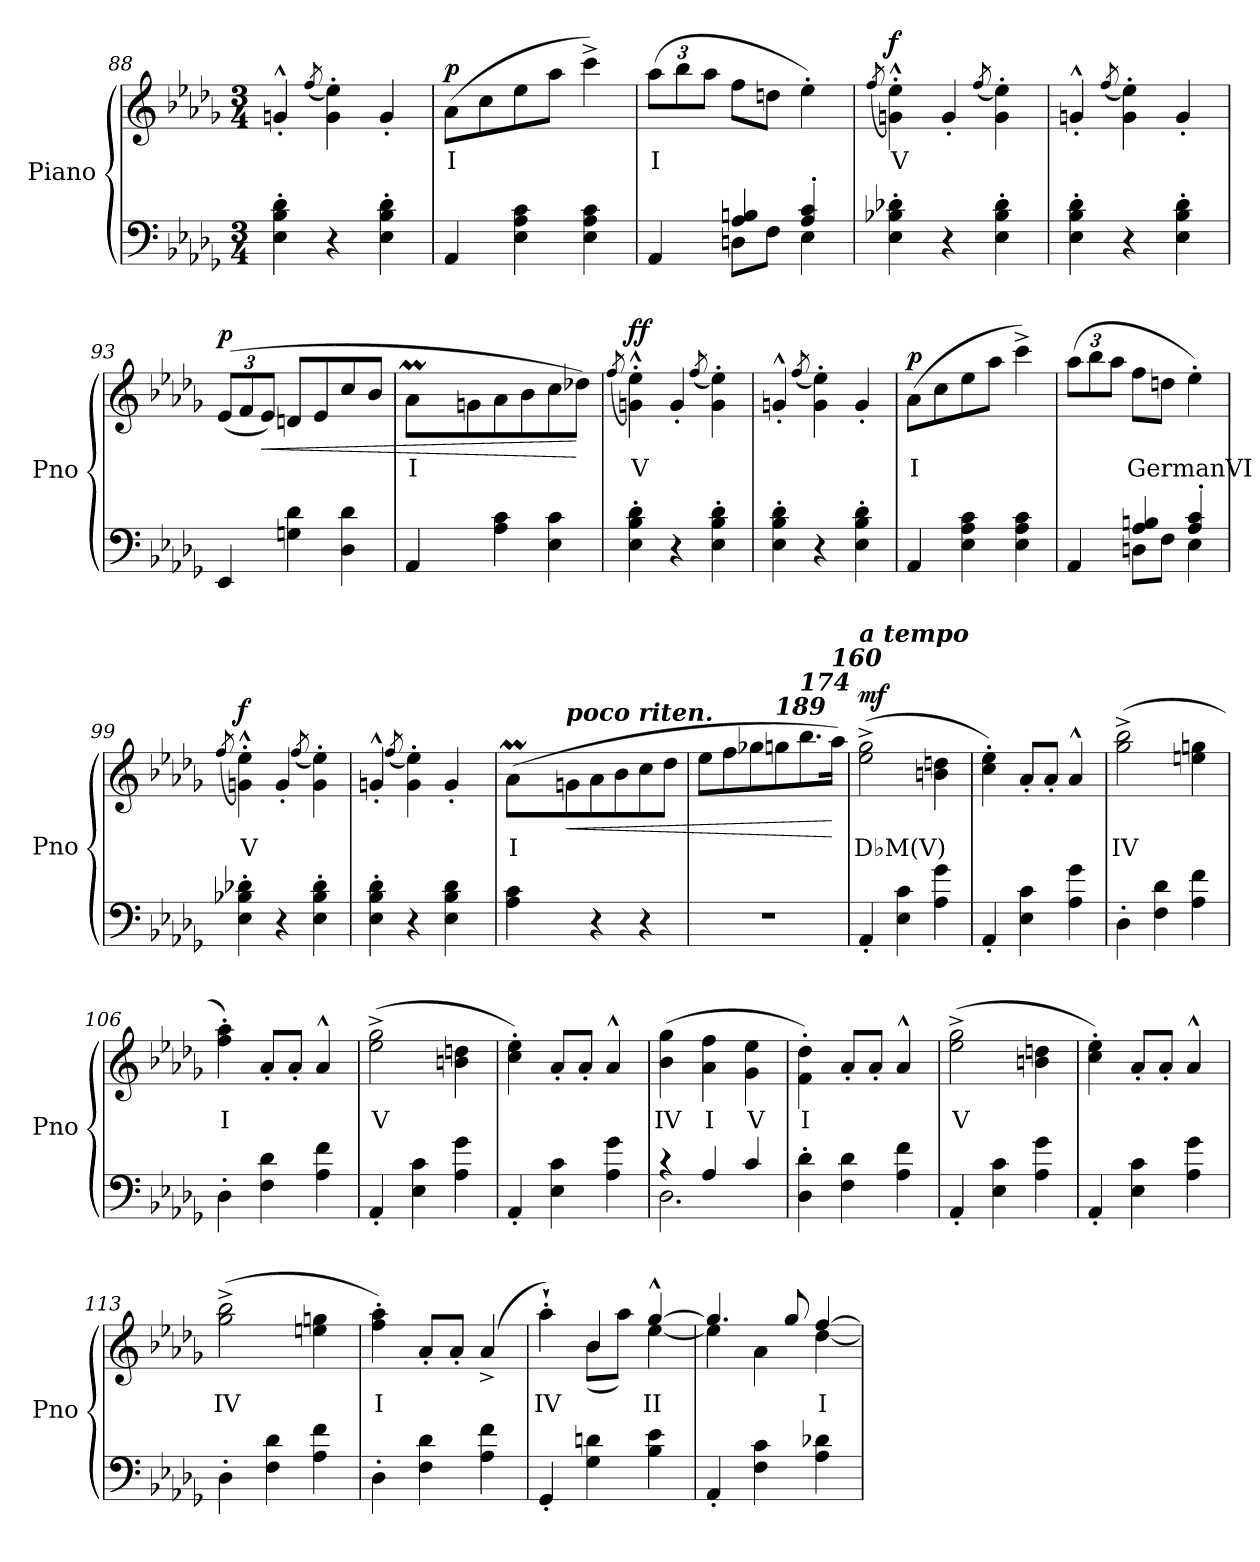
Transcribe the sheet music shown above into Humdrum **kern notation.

**kern	**kern	**text	**dynam
*part1	*part1	*part1	*part1
*staff2	*staff1	*staff1	*staff1/2
*I"Piano	*	*	*
*I'Pno	*	*	*
*clefF4	*clefG2	*	*
*k[b-e-a-d-g-]	*k[b-e-a-d-g-]	*	*
*M3/4	*M3/4	*	*
=88	=88	=88	=88
4E-\' 4B-\' 4d-\'	4gn'^^/	.	.
.	(<8qff/	.	.
4r	4g\' 4ee-\')	.	.
4E-\' 4B-\' 4d-\'	4g'/	.	.
=89	=89	=89	=89
!	!	!LO:LY:b	!LO:DY:b
4AA-/	(>8a-\L	I	p
.	8cc\	.	.
4E-\ 4A-\ 4c\	8ee-\	.	.
.	8aa-\J	.	.
4E-\ 4A-\ 4c\	4ccc^\)	.	.
=90	=90	=90	=90
*^	*	*	*
*	*	*Xbrackettup	*	*
!	!	!	!LO:LY:b	!
4AA-/	4ryy	(>12aa-\L	I	.
.	.	12bb-\	.	.
.	.	12aa-\J	.	.
4A-/ 4Bn/	8Dn\L	8ff\L	.	.
.	8F\J	8ddn\J	.	.
4A-/' 4c/'	4E-\	4ee-'\)	.	.
*v	*v	*	*	*
=91	=91	=91	=91
.	(<8qff/	.	.
!	!	!LO:LY:b	!LO:DY:b
4E-\' 4B-X\' 4d-X\'	4gn\'^^ 4ee-\'^^)	V	f
4r	4g'/	.	.
.	(<8qff/	.	.
4E-\' 4B-\' 4d-\'	4g\' 4ee-\')	.	.
=92	=92	=92	=92
4E-\' 4B-\' 4d-\'	4gn'^^/	.	.
.	(<8qff/	.	.
4r	4g\' 4ee-\')	.	.
4E-\' 4B-\' 4d-\'	4g'/	.	.
=93	=93	=93	=93
!	!	!	!LO:DY:b
4EE-/	(<(>12e-/L	.	p
.	12f/	.	.
!	!	!	!LO:HP:b
.	12e-/J)	.	<
4Gn\ 4d-\	8dn/L	.	.
.	8e-/	.	.
4D-\ 4d-\	8cc/	.	.
.	8b-/J	.	.
!!LO:PB:g=z
=94	=94	=94	=94
!	!	!LO:LY:b	!
*	*^	*	*
*	*	*Xtuplet	*	*
4AA-/	8a-M\L	24ryy	I	.
.	.	24b-yy	.	.
.	.	24a-yy	.	.
.	8gn\	2ryy	.	.
4A-\ 4c\	8a-\	.	.	.
.	8b-\	.	.	.
4E-\ 4c\	8cc\	.	.	.
.	8dd-X\J)	8ryy	.	[
*	*v	*v	*	*
=95	=95	=95	=95
.	(<8qff/	.	.
!	!	!LO:LY:b	!LO:DY:b
4E-\' 4B-\' 4d-\'	4gn\'^^ 4ee-\'^^)	V	ff
4r	4g'/	.	.
.	(<8qff/	.	.
4E-\' 4B-\' 4d-\'	4g\' 4ee-\')	.	.
=96	=96	=96	=96
4E-\' 4B-\' 4d-\'	4gn'^^/	.	.
.	(<8qff/	.	.
4r	4g\' 4ee-\')	.	.
4E-\' 4B-\' 4d-\'	4g'/	.	.
=97	=97	=97	=97
!	!	!LO:LY:b	!LO:DY:b
4AA-/	(>8a-\L	I	p
.	8cc\	.	.
4E-\ 4A-\ 4c\	8ee-\	.	.
.	8aa-\J	.	.
4E-\ 4A-\ 4c\	4ccc^\)	.	.
=98	=98	=98	=98
*^	*	*	*
*	*	*tuplet	*	*
4AA-/	4ryy	(>12aa-\L	.	.
.	.	12bb-\	.	.
.	.	12aa-\J	.	.
!	!	!	!LO:LY:b	!
4A-/ 4Bn/	8Dn\L	8ff\L	GermanVI	.
.	8F\J	8ddn\J	.	.
4A-/' 4c/'	4E-\	4ee-'\)	.	.
*v	*v	*	*	*
=99	=99	=99	=99
.	(<8qff/	.	.
!	!	!LO:LY:b	!LO:DY:b
4E-\' 4B-X\' 4d-X\'	4gn\'^^ 4ee-\'^^)	V	f
4r	4g'/	.	.
.	(<8qff/	.	.
4E-\' 4B-\' 4d-\'	4g\' 4ee-\')	.	.
=100	=100	=100	=100
4E-\' 4B-\' 4d-\'	4gn'^^/	.	.
.	(<8qff/	.	.
4r	4g\' 4ee-\')	.	.
4E-\ 4B-\ 4d-\	4g'/	.	.
!!LO:LB:g=z
=101	=101	=101	=101
!	!	!LO:LY:b	!
*	*^	*	*
*	*	*Xtuplet	*	*
4A-\ 4c\	(>8a-M\L	24ryy	I	.
.	.	24b-yy	.	.
.	.	24a-yy	.	.
!	!LO:TX:a:Bi:t=poco riten.	!	!	!
!	!	!	!	!LO:HP:b
.	8gn\	2ryy	.	<
4r	8a-\	.	.	.
.	8b-\	.	.	.
4r	8cc\	.	.	.
.	8dd-\J	8ryy	.	.
*	*v	*v	*	*
=102	=102	=102	=102
2.r	8ee-\L	.	.
.	8ff\	.	.
.	8gg-X\	.	.
!	!LO:TX:a:Bi:t=189	!	!
.	8ggn\	.	.
!	!LO:TX:a:Bi:t=174	!	!
.	8.bb-\	.	.
!	!LO:TX:a:Bi:t=160	!	!
.	16aa-\Jk)	.	[
=103	=103	=103	=103
!	!LO:TX:a:Bi:t=a tempo	!	!
!	!	!LO:LY:b	!LO:DY:b
4AA-'/	(>2ee-\^ 2gg-\^	D♭M(V)	mf
4E-\ 4c\	.	.	.
4A-\ 4g-\	4bn\ 4ddn\	.	.
=104	=104	=104	=104
4AA-'/	4cc\' 4ee-\')	.	.
4E-\ 4c\	8a-'/L	.	.
.	8a-'/J	.	.
4A-\ 4g-\	4a-^^/	.	.
=105	=105	=105	=105
!	!	!LO:LY:b	!
4D-'\	(>2gg-\^ 2bb-\^	IV	.
4F\ 4d-\	.	.	.
4A-\ 4f\	4een\ 4ggn\	.	.
=106	=106	=106	=106
!	!	!LO:LY:b	!
4D-'\	4ff\' 4aa-\')	I	.
4F\ 4d-\	8a-'/L	.	.
.	8a-'/J	.	.
4A-\ 4f\	4a-^^/	.	.
=107	=107	=107	=107
!	!	!LO:LY:b	!
4AA-'/	(>2ee-\^ 2gg-\^	V	.
4E-\ 4c\	.	.	.
4A-\ 4g-\	4bn\ 4ddn\	.	.
=108	=108	=108	=108
4AA-'/	4cc\' 4ee-\')	.	.
4E-\ 4c\	8a-'/L	.	.
.	8a-'/J	.	.
4A-\ 4g-\	4a-^^/	.	.
!!LO:LB:g=z
=109	=109	=109	=109
*^	*	*	*
!	!	!	!LO:LY:b	!
4r	2.D-\	(>4b-\ 4gg-\	IV	.
!	!	!	!LO:LY:b	!
4A-/	.	4a-\ 4ff\	I	.
!	!	!	!LO:LY:b	!
4c/	.	4g-\ 4ee-\	V	.
*v	*v	*	*	*
!!LO:LB:g=z
=110	=110	=110	=110
!	!	!LO:LY:b	!
4D-\' 4d-\'	4f\' 4dd-\')	I	.
4F\ 4d-\	8a-'/L	.	.
.	8a-'/J	.	.
4A-\ 4f\	4a-^^/	.	.
=111	=111	=111	=111
!	!	!LO:LY:b	!
4AA-'/	(>2ee-\^ 2gg-\^	V	.
4E-\ 4c\	.	.	.
4A-\ 4g-\	4bn\ 4ddn\	.	.
=112	=112	=112	=112
4AA-'/	4cc\' 4ee-\')	.	.
4E-\ 4c\	8a-'/L	.	.
.	8a-'/J	.	.
4A-\ 4g-\	4a-^^/	.	.
=113	=113	=113	=113
!	!	!LO:LY:b	!
4D-'\	(>2gg-\^ 2bb-\^	IV	.
4F\ 4d-\	.	.	.
4A-\ 4f\	4een\ 4ggn\	.	.
=114	=114	=114	=114
!	!	!LO:LY:b	!
4D-'\	4ff\' 4aa-\')	I	.
4F\ 4d-\	8a-'/L	.	.
.	8a-'/J	.	.
4A-\ 4f\	(>4a-^/	.	.
=115	=115	=115	=115
!	!	!LO:LY:b	!
*	*^	*	*
4GG-'/	4aa-'`\)	4ryy	IV	.
4G-\ 4dn\	4b-/	(>8b-\L	.	.
.	.	8aa-\J)	.	.
!	!	!	!LO:LY:b	!
4B-\ 4e-\	[4gg-^^/	[4ee-\	II	.
=116	=116	=116	=116	=116
4AA-'/	4.gg-/]	4ee-\]	.	.
4F\ 4c\	.	4a-\	.	.
.	8gg-/	.	.	.
!	!	!	!LO:LY:b	!
4A-\ 4d-X\	[4ff/	[4dd-\	I	.
*	*v	*v	*	*
=	=	=	=
*-	*-	*-	*-
